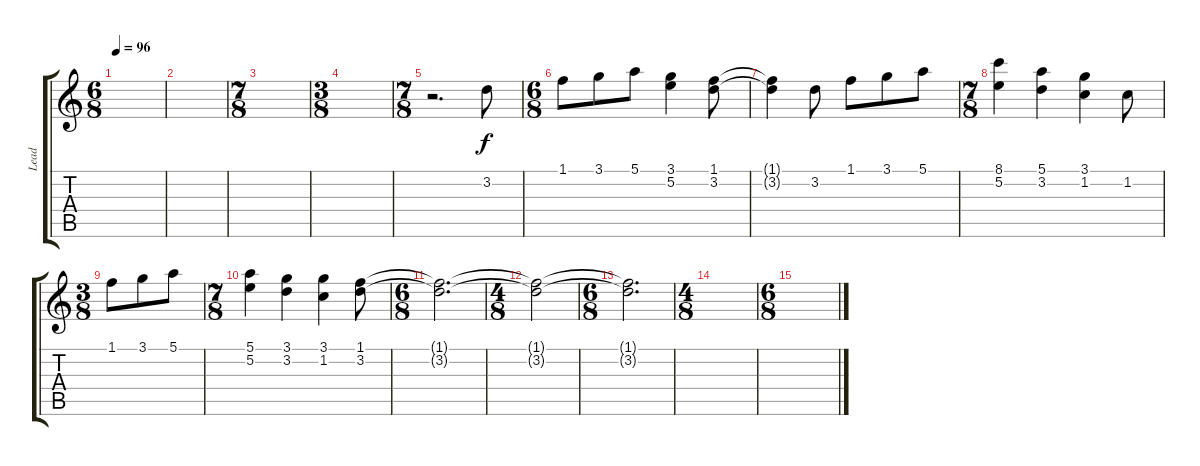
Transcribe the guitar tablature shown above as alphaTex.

\track ("Lead" "Lead") {instrument distortionguitar}
\staff {score tabs}
\tuning (E4 B3 G3 D3 A2 E2) {hide}
\ts (6 8)
\tempo 96
\clef g2
\ks c
|
|
\ts (7 8)
|
\ts (3 8)
|
\ts (7 8)
r.2{d} 3.2.8 |
\ts (6 8)
1.1.8 3.1.8 5.1.8 (3.1 5.2).4 (1.1 3.2).8 |
(1.1{t} 3.2{t}).4 3.2.8 1.1.8 3.1.8 5.1.8 |
\ts (7 8)
(8.1 5.2).4 (5.1 3.2).4 (3.1 1.2).4 1.2.8 |
\ts (3 8)
1.1.8 3.1.8 5.1.8 |
\ts (7 8)
(5.1 5.2).4 (3.1 3.2).4 (3.1 1.2).4 (1.1 3.2).8 |
\ts (6 8)
(1.1{t} 3.2{t}).2{d} |
\ts (4 8)
(1.1{t} 3.2{t}).2 |
\ts (6 8)
(1.1{t} 3.2{t}).2{d} |
\ts (4 8)
|
\ts (6 8)
